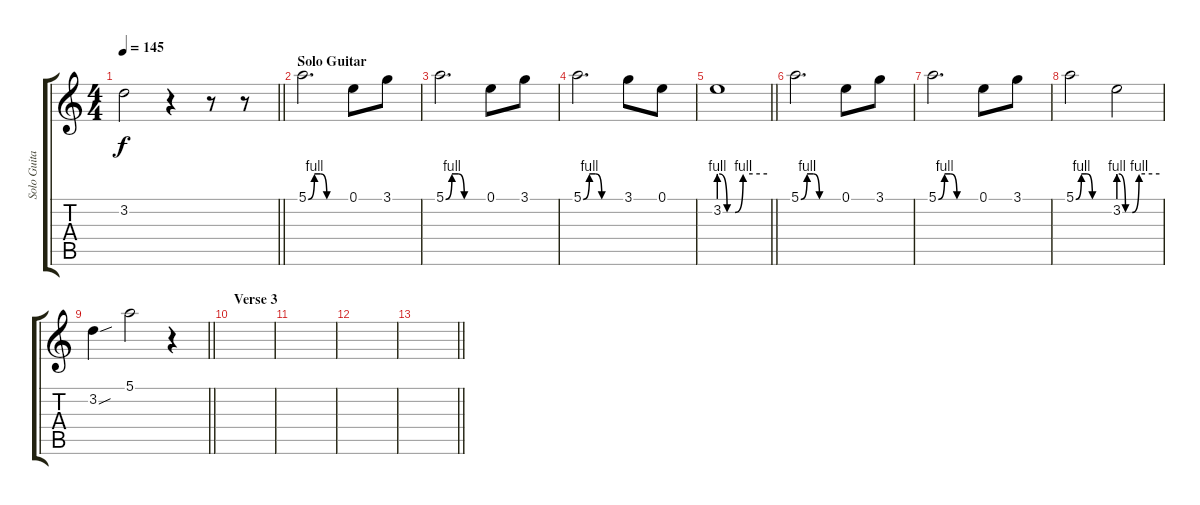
\track ("Solo Guitar" "Solo Guita") {instrument distortionguitar}
\staff {score tabs}
\tuning (E4 B3 G3 D3 A2 E2) {hide}
\ts (4 4)
\tempo 145
\clef g2
\barLineRight lightlight
\ks c
3.2{t}.2{dy f} r.4 r.8 r.8 |
\section ("" "Solo Guitar")
5.1{be (custom 0 0 10 4 20 4 30 0 60 0)}.2{d} 0.1.8 3.1.8 |
5.1{be (custom 0 0 10 4 20 4 30 0 60 0)}.2{d} 0.1.8 3.1.8 |
5.1{be (custom 0 0 10 4 20 4 30 0 60 0)}.2{d} 3.1.8 0.1.8 |
\barLineRight lightlight
3.2{be (custom 0 4 10 0 20 0 30 4 60 4)}.1 |
5.1{be (custom 0 0 10 4 20 4 30 0 60 0)}.2{d} 0.1.8 3.1.8 |
5.1{be (custom 0 0 10 4 20 4 30 0 60 0)}.2{d} 0.1.8 3.1.8 |
5.1{be (custom 0 0 10 4 20 4 30 0 60 0)}.2 3.2{be (custom 0 4 10 0 20 0 30 4 60 4)}.2 |
\barLineRight lightlight
3.2{sou}.4 5.1.2 r.4 |
\section ("" "Verse 3")
|
|
|
\barLineRight lightlight
